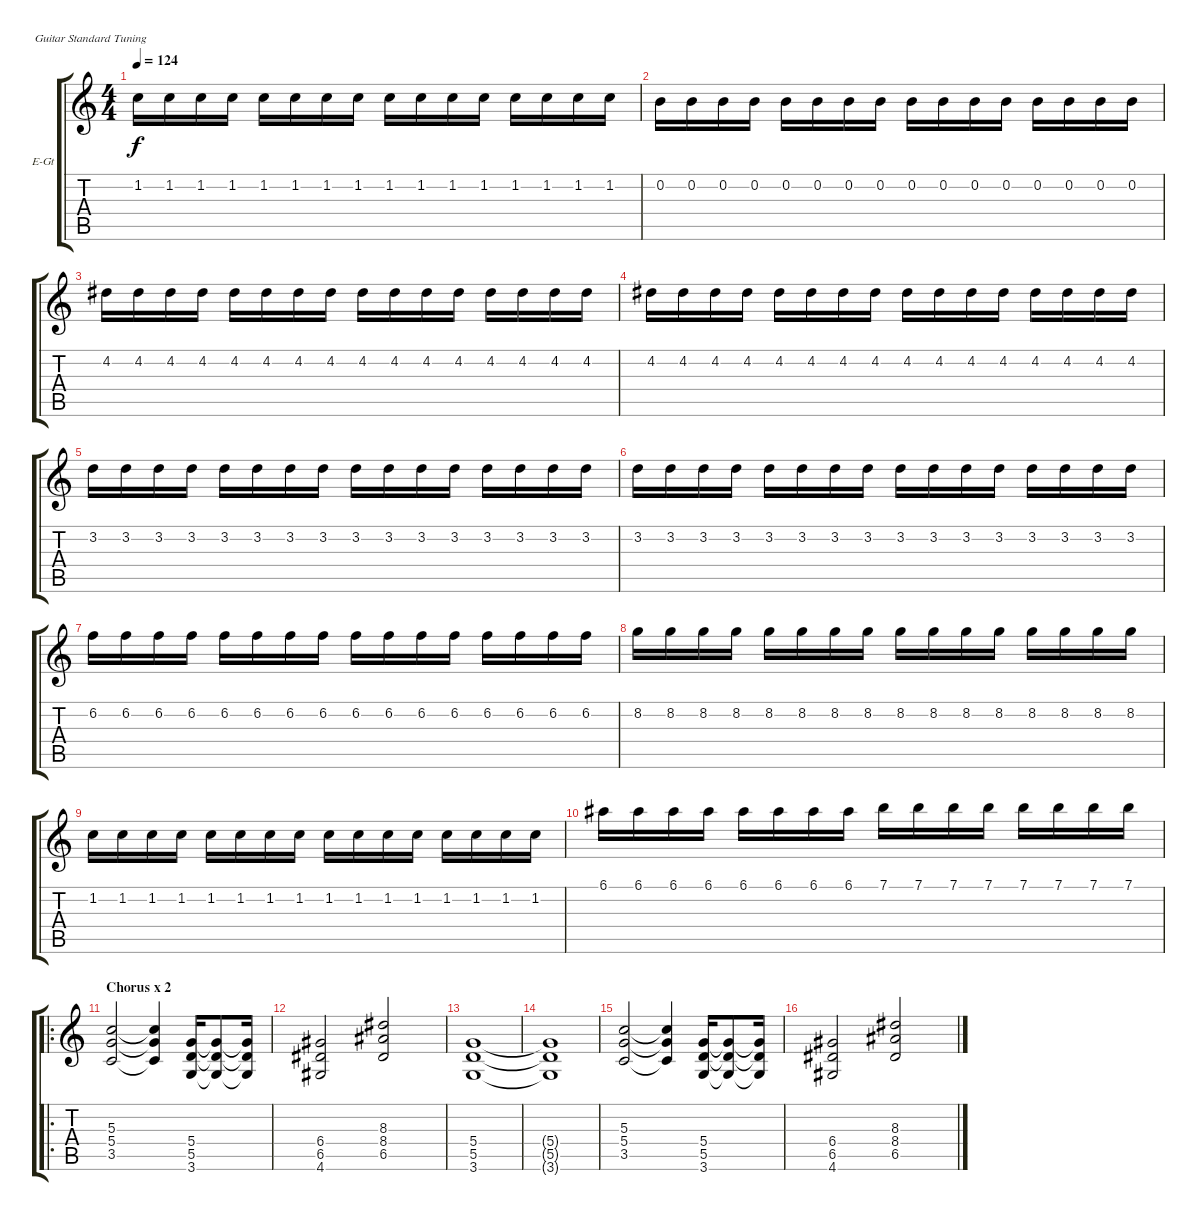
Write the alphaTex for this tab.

\bracketExtendMode groupsimilarinstruments
\firstSystemTrackNameOrientation horizontal
\otherSystemsTrackNameOrientation horizontal
\track ("Jhon (guit. muted)" "E-Gt") {instrument electricguitarmuted}
\staff {score tabs}
\tuning (E4 B3 G3 D3 A2 E2)
\ts (4 4)
\tempo 124
\clef g2
\ks c
1.2.16{dy f} 1.2.16 1.2.16 1.2.16 1.2.16 1.2.16 1.2.16 1.2.16 1.2.16 1.2.16 1.2.16 1.2.16 1.2.16 1.2.16 1.2.16 1.2.16 |
0.2.16 0.2.16 0.2.16 0.2.16 0.2.16 0.2.16 0.2.16 0.2.16 0.2.16 0.2.16 0.2.16 0.2.16 0.2.16 0.2.16 0.2.16 0.2.16 |
4.2.16 4.2.16 4.2.16 4.2.16 4.2.16 4.2.16 4.2.16 4.2.16 4.2.16 4.2.16 4.2.16 4.2.16 4.2.16 4.2.16 4.2.16 4.2.16 |
4.2.16 4.2.16 4.2.16 4.2.16 4.2.16 4.2.16 4.2.16 4.2.16 4.2.16 4.2.16 4.2.16 4.2.16 4.2.16 4.2.16 4.2.16 4.2.16 |
3.2.16 3.2.16 3.2.16 3.2.16 3.2.16 3.2.16 3.2.16 3.2.16 3.2.16 3.2.16 3.2.16 3.2.16 3.2.16 3.2.16 3.2.16 3.2.16 |
3.2.16 3.2.16 3.2.16 3.2.16 3.2.16 3.2.16 3.2.16 3.2.16 3.2.16 3.2.16 3.2.16 3.2.16 3.2.16 3.2.16 3.2.16 3.2.16 |
6.2.16 6.2.16 6.2.16 6.2.16 6.2.16 6.2.16 6.2.16 6.2.16 6.2.16 6.2.16 6.2.16 6.2.16 6.2.16 6.2.16 6.2.16 6.2.16 |
8.2.16 8.2.16 8.2.16 8.2.16 8.2.16 8.2.16 8.2.16 8.2.16 8.2.16 8.2.16 8.2.16 8.2.16 8.2.16 8.2.16 8.2.16 8.2.16 |
1.2.16 1.2.16 1.2.16 1.2.16 1.2.16 1.2.16 1.2.16 1.2.16 1.2.16 1.2.16 1.2.16 1.2.16 1.2.16 1.2.16 1.2.16 1.2.16 |
6.1.16 6.1.16 6.1.16 6.1.16 6.1.16 6.1.16 6.1.16 6.1.16 7.1.16 7.1.16 7.1.16 7.1.16 7.1.16 7.1.16 7.1.16 7.1.16 |
\ro
\section ("" "Chorus x 2")
(5.3 5.4 3.5).2 (5.3{t} 5.4{t} 3.5{t}).4 (5.4 5.5 3.6).16 (5.4{t} 5.5{t} 3.6{t}).8 (5.4{t} 5.5{t} 3.6{t}).16 |
(6.4 6.5 4.6).2 (8.3 8.4 6.5).2 |
(5.4 5.5 3.6).1 |
(5.4{t} 5.5{t} 3.6{t}).1 |
(5.3 5.4 3.5).2 (5.3{t} 5.4{t} 3.5{t}).4 (5.4 5.5 3.6).16 (5.4{t} 5.5{t} 3.6{t}).8 (5.4{t} 5.5{t} 3.6{t}).16 |
(6.5 4.6 6.4).2 (8.3 8.4 6.5).2
